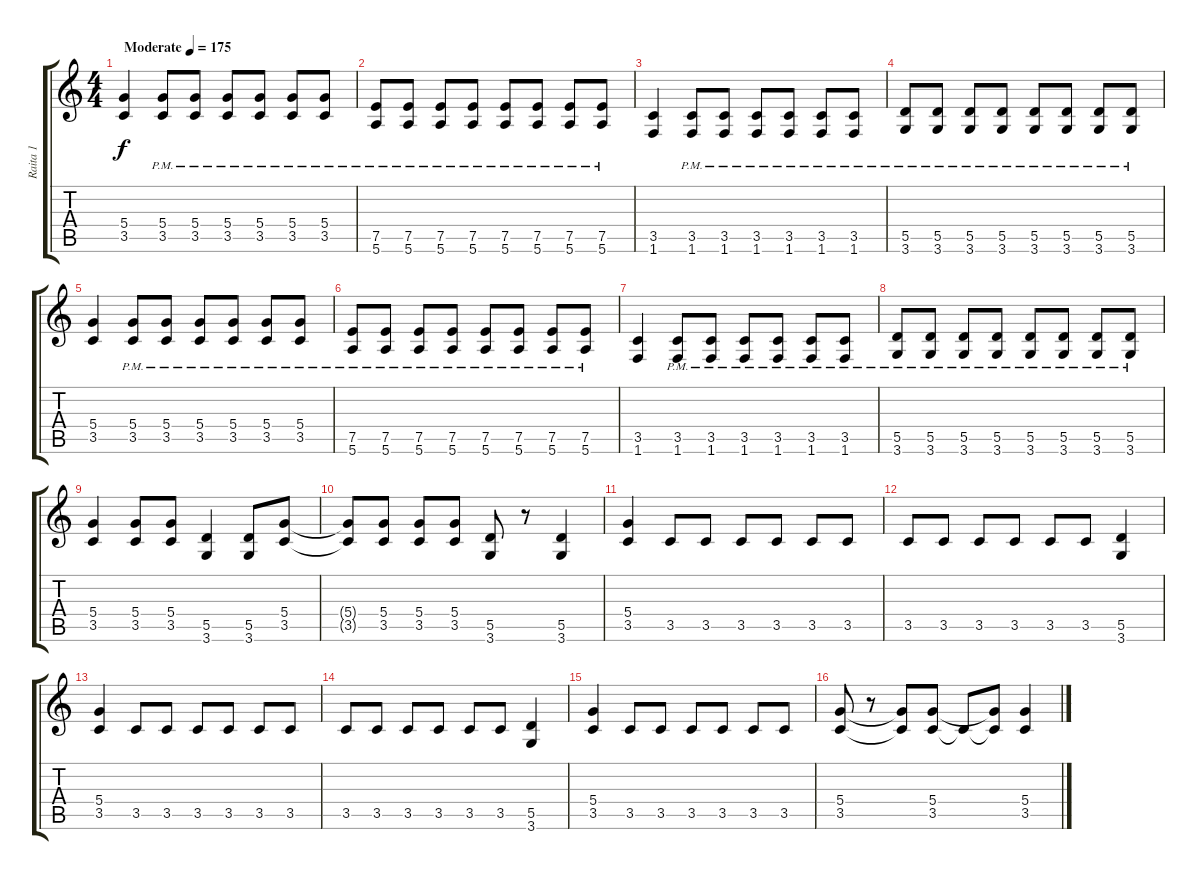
\track ("Raita 1" "Raita 1") {instrument distortionguitar}
\staff {score tabs}
\tuning (E4 B3 G3 D3 A2 E2) {hide}
\ts (4 4)
\tempo (175 "Moderate")
\clef g2
\ks c
(5.4 3.5).4{dy f instrument distortionguitar} (5.4{pm} 3.5{pm}).8 (5.4{pm} 3.5{pm}).8 (5.4{pm} 3.5{pm}).8 (5.4{pm} 3.5{pm}).8 (5.4{pm} 3.5{pm}).8 (5.4{pm} 3.5{pm}).8 |
(7.5{pm} 5.6{pm}).8 (7.5{pm} 5.6{pm}).8 (7.5{pm} 5.6{pm}).8 (7.5{pm} 5.6{pm}).8 (7.5{pm} 5.6{pm}).8 (7.5{pm} 5.6{pm}).8 (7.5{pm} 5.6{pm}).8 (7.5{pm} 5.6{pm}).8 |
(3.5 1.6).4 (3.5{pm} 1.6{pm}).8 (3.5{pm} 1.6{pm}).8 (3.5{pm} 1.6{pm}).8 (3.5{pm} 1.6{pm}).8 (3.5{pm} 1.6{pm}).8 (3.5{pm} 1.6{pm}).8 |
(5.5{pm} 3.6{pm}).8 (5.5{pm} 3.6{pm}).8 (5.5{pm} 3.6{pm}).8 (5.5{pm} 3.6{pm}).8 (5.5{pm} 3.6{pm}).8 (5.5{pm} 3.6{pm}).8 (5.5{pm} 3.6{pm}).8 (5.5{pm} 3.6{pm}).8 |
(5.4 3.5).4 (5.4{pm} 3.5{pm}).8 (5.4{pm} 3.5{pm}).8 (5.4{pm} 3.5{pm}).8 (5.4{pm} 3.5{pm}).8 (5.4{pm} 3.5{pm}).8 (5.4{pm} 3.5{pm}).8 |
(7.5{pm} 5.6{pm}).8 (7.5{pm} 5.6{pm}).8 (7.5{pm} 5.6{pm}).8 (7.5{pm} 5.6{pm}).8 (7.5{pm} 5.6{pm}).8 (7.5{pm} 5.6{pm}).8 (7.5{pm} 5.6{pm}).8 (7.5{pm} 5.6{pm}).8 |
(3.5 1.6).4 (3.5{pm} 1.6{pm}).8 (3.5{pm} 1.6{pm}).8 (3.5{pm} 1.6{pm}).8 (3.5{pm} 1.6{pm}).8 (3.5{pm} 1.6{pm}).8 (3.5{pm} 1.6{pm}).8 |
(5.5{pm} 3.6{pm}).8 (5.5{pm} 3.6{pm}).8 (5.5{pm} 3.6{pm}).8 (5.5{pm} 3.6{pm}).8 (5.5{pm} 3.6{pm}).8 (5.5{pm} 3.6{pm}).8 (5.5{pm} 3.6{pm}).8 (5.5{pm} 3.6{pm}).8 |
(5.4 3.5).4 (5.4 3.5).8 (5.4 3.5).8 (5.5 3.6).4 (5.5 3.6).8 (5.4 3.5).8 |
(5.4{t} 3.5{t}).8 (5.4 3.5).8 (5.4 3.5).8 (5.4 3.5).8 (5.5 3.6).8 r.8 (5.5 3.6).4 |
(5.4 3.5).4 3.5.8 3.5.8 3.5.8 3.5.8 3.5.8 3.5.8 |
3.5.8 3.5.8 3.5.8 3.5.8 3.5.8 3.5.8 (5.5 3.6).4 |
(5.4 3.5).4 3.5.8 3.5.8 3.5.8 3.5.8 3.5.8 3.5.8 |
3.5.8 3.5.8 3.5.8 3.5.8 3.5.8 3.5.8 (5.5 3.6).4 |
(5.4 3.5).4 3.5.8 3.5.8 3.5.8 3.5.8 3.5.8 3.5.8 |
(5.4 3.5).8 r.8 (5.4{t} 3.5{t}).8 (5.4 3.5).8 3.5{t}.8 (5.4{t} 3.5{t}).8 (5.4 3.5).4
